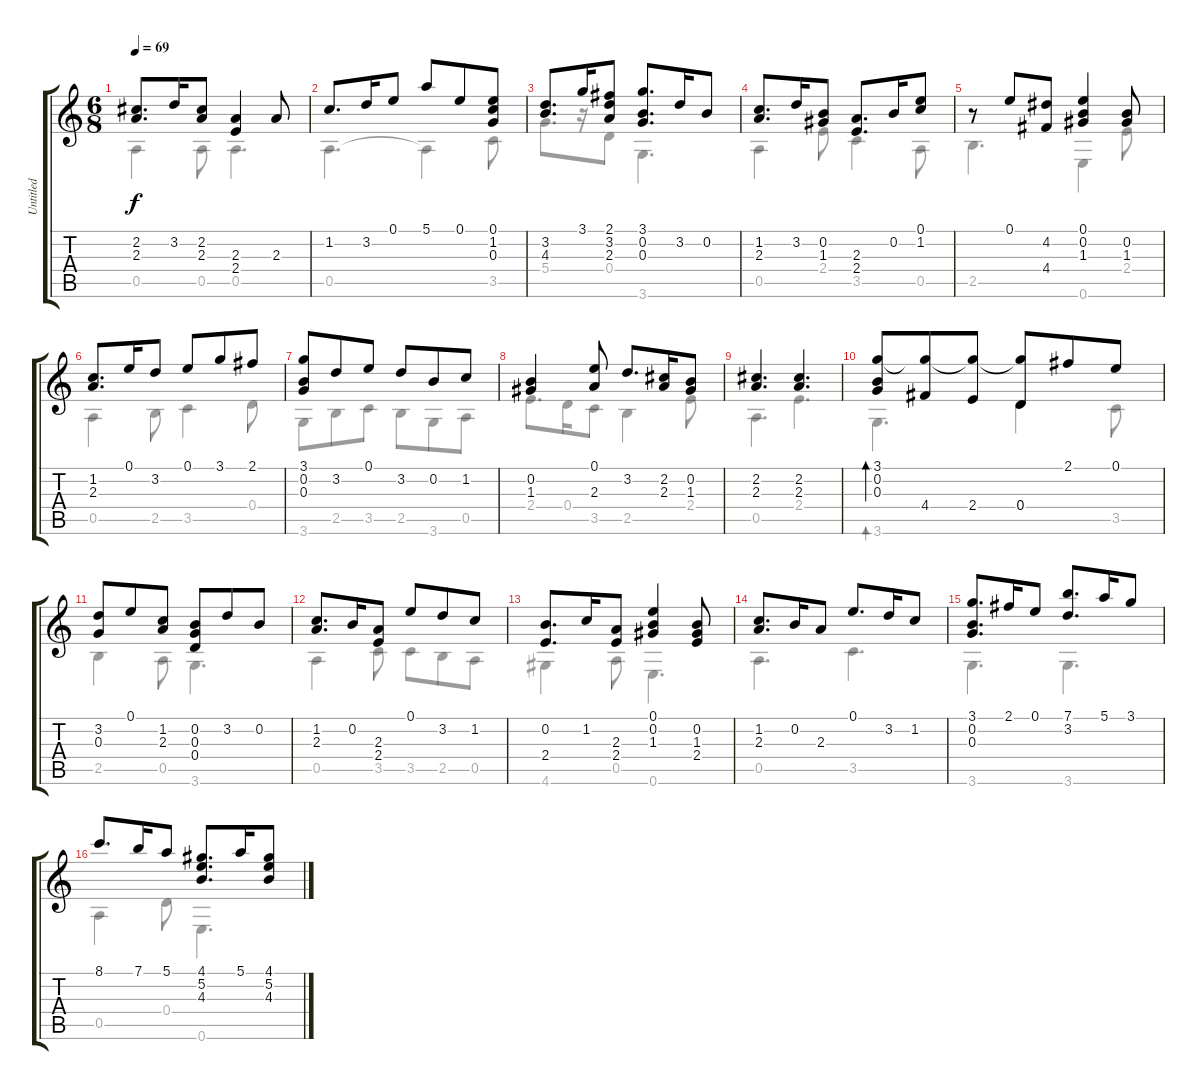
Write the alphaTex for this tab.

\track ("Untitled" "Untitled") {instrument acousticguitarnylon}
\staff {score tabs}
\tuning (E4 B3 G3 D3 A2 E2) {hide}
\voice
\ts (6 8)
\tempo 69
\clef g2
\ks c
(2.2 2.3).8{d dy f} 3.2.16 (2.2 2.3).8 (2.3 2.4).4 2.3.8 |
1.2.8{d} 3.2.16 0.1.8 5.1.8 0.1.8 (0.1 1.2 0.3).8 |
(3.2 4.3).8{d} 3.1.16 (2.1 3.2 2.3).8 (3.1 0.2 0.3).8{d} 3.2.16 0.2.8 |
(1.2 2.3).8{d} 3.2.16 (0.2 1.3).8 (2.3 2.4).8{d} 0.2.16 (0.1 1.2).8 |
r.8 0.1.8 (4.2 4.4).8 (0.1 0.2 1.3).4 (0.2 1.3).8 |
(1.2 2.3).8{d} 0.1.16 3.2.8 0.1.8 3.1.8 2.1.8 |
(3.1 0.2 0.3).8 3.2.8 0.1.8 3.2.8 0.2.8 1.2.8 |
(0.2 1.3).4 (0.1 2.3).8 3.2.8{d} (2.2 2.3).16 (0.2 1.3).8 |
(2.2 2.3).4{d} (2.2 2.3).4{d} |
(3.1 0.2 0.3).8{bd 30} (3.1{t} 4.4).8 (3.1{t} 2.4).8 (3.1{t} 0.4).8 2.1.8 0.1.8 |
(3.2 0.3).8 0.1.8 (1.2 2.3).8 (0.2 0.3 0.4).8 3.2.8 0.2.8 |
(1.2 2.3).8{d} 0.2.16 (2.3 2.4).8 0.1.8 3.2.8 1.2.8 |
(0.2 2.4).8{d} 1.2.16 (2.3 2.4).8 (0.1 0.2 1.3).4 (0.2 1.3 2.4).8 |
(1.2 2.3).8{d} 0.2.16 2.3.8 0.1.8{d} 3.2.16 1.2.8 |
(3.1 0.2 0.3).8{d} 2.1.16 0.1.8 (7.1 3.2).8{d} 5.1.16 3.1.8 |
8.1.8{d} 7.1.16 5.1.8 (4.1 5.2 4.3).8{d} 5.1.16 (4.1 5.2 4.3).8
\voice
\clef g2
\ottava regular
\simile none
\ks c
0.5.4{dy f} 0.5.8 0.5.4{d} |
0.5.4{d} 0.5{t}.4 3.5.8 |
5.4.8{d} r.16 0.4.8 3.6.4{d} |
0.5.4 2.4.8 3.5.4 0.5.8 |
2.5.4{d} 0.6.4 2.4.8 |
0.5.4 2.5.8 3.5.4 0.4.8 |
3.6.8 2.5.8 3.5.8 2.5.8 3.6.8 0.5.8 |
2.4.8{d} 0.4.16 3.5.8 2.5.4 2.4.8 |
0.5.4{d} 2.4.4{d} |
3.6.4{d bd 30} 0.4.4 3.5.8 |
2.5.4 0.5.8 3.6.4{d} |
0.5.4 3.5.8 3.5.8 2.5.8 0.5.8 |
4.6.4 0.5.8 0.6.4{d} |
0.5.4{d} 3.5.4{d} |
3.6.4{d} 3.6.4{d} |
0.5.4 0.4.8 0.6.4{d}
